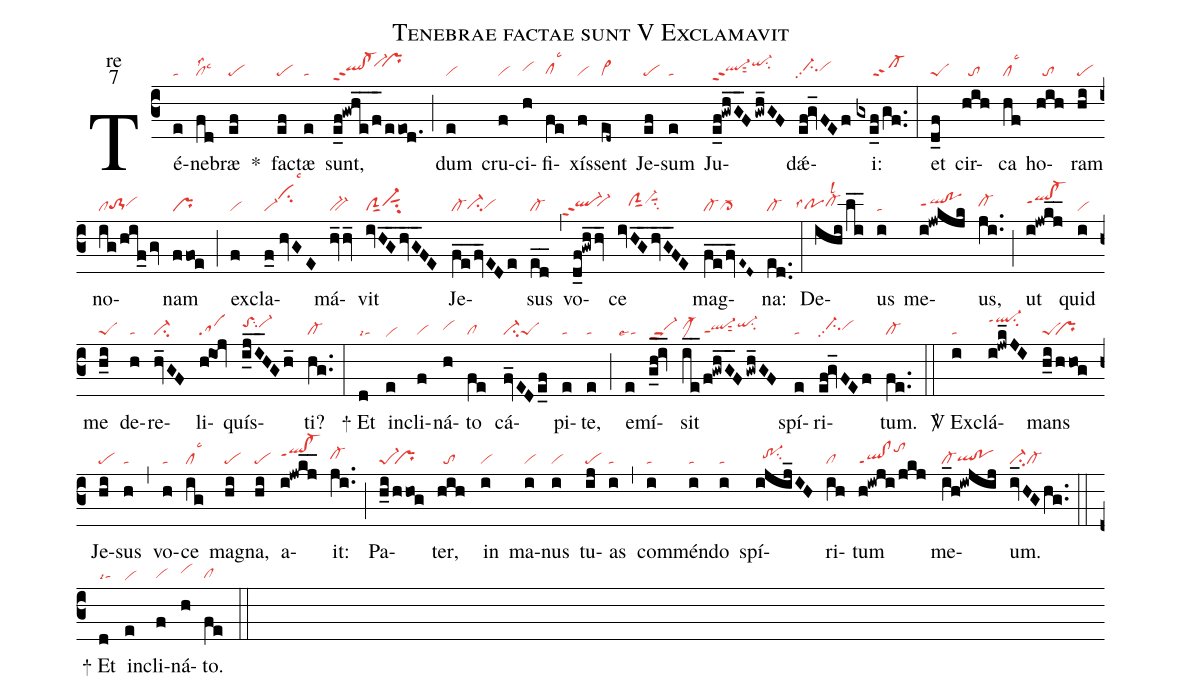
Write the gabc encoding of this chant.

name:Tenebrae factae sunt V Exclamavit;
office-part:re;
mode:7;
nabc-lines:1;
%%
(c3) Té(e|ta)ne(fd|cllss2lsc3)bræ(ef|pe) <sp>*</sp>() fac(ef|pe)tæ(e|ta) sunt,(e_f!gwhe__/f_/eeod.|qlhh!cl-hhppt2`vi-hj``prhj) (;) dum(e|vi) cru(f|vi)ci(h|vihh)fi(fe|clhglsc3)xís(f|vi)sent(ed~|vi>) Je(ef|pe)sum(e|ta) Ju(e_f!gwhG__F/gwh_GF|ql-hhppt2sut2qi-hjsu2)dǽ(ef!gv_FEf|/ci-hhpp2vihh)i:(gxe_f/gf..|/////cl-ppt2) (:) et(d_f|peS) cir(hih|//to)ca(hf|cllsc3) ho(hih|//to)ram(hi|pe) no(ig/hif_/gv|clto-1hgvihh)nam(ffoe|pr) (;) ex(f|vi)cla(f_0//hvGE|vi-cihklsc3)má(hv_hv_|bv-)vit(ivHG__hvG__FE|clSsut1vi-hhsut1su2) Je(fe__fv_EDe|cl-ci-hgvihg)sus(ed__|cl-) (,) vo(d_f!gwh_hv_|```ql-hhppt2``vi-hh)ce(ivHG__hvG__FE|///clShhsut1vi-hisuu1su2) mag(fe__fv_E~D~|cl-cl->)na:(ed..|cl-) (:) De(ihi/li__|``````pohglss4cl-hhlsl2)us(i|ta) me(i!jwkjk|qlhh!pohhppt1)us,(ji..|cl-hh) (;) ut(i!jwkj__|qlhi!cl-hippt1) quid(i|vi) me(h_i|peS) de(h|ta)re(hv_GF|ci-)li(h@ioj|sa)quís(i_jI__HGh_|toShisu2vi-hi)ti?(hg..|cl-) (:)
<sp>+</sp> Et(d|talsi4) in(e|vihe)cli(f|vi)ná(h|vihh)to(fe|cl) cá(fv_EDe_f|ci-peS)pi(e|ta)te,(e|ta) (;) e(e|``talse4)mí(g_h_!iv_|vi-hhppu2)sit(ie__/f!gwhG__F/gwh_GF|clM-hh/ql-hhppt1sut2qi-hisu2) spí(e|ta)ri(ef!gv_FEf|//ci-hhpp2vihh)tum.(fe..|cl-) (::)

<sp>V/</sp> Ex(i|ta)clá(i!jwk_JI|ql-hkppt1su2)mans(h_i/hhog|peS``pr) Je(hi|pe)sus(h|ta) (,) vo(h|ta)ce(ig|cllsc3) mag(hi|pe)na,(hi|pe) a(i!jwkj__|qlhi!cl-hippt1)it:(ji..|cl-hh) (;) Pa(h_i/hhog|pe-1``pr)ter,(hih|//to) in(i|vi) ma(i|vi)nus(i|vi) tu(ij|pe)as(i|ta) (,) com(i|ta)mén(i|ta)do(i|ta) spí(ijij_IH|//tr-1hhsu2)ri(ih|cl)tum(h!iwji/jkj|ql!clppt1tohk) me(i_h!iwjij|cl-qlhg!pohg)um.(iv_HGhg..|ci-cl-) (::)
<sp>+</sp> Et(d|talsi4) in(e|vihe)cli(f|vi)ná(h|vihh)to.(fe|cl) (::)
